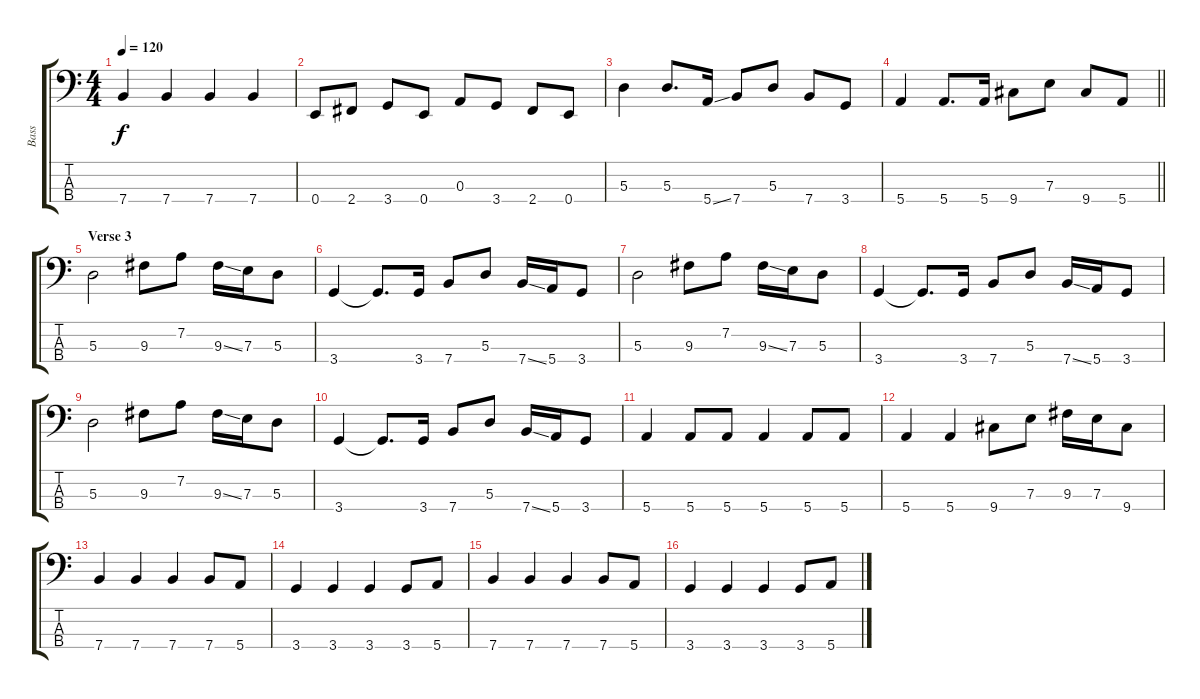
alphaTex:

\track ("Bass" "Bass") {instrument fretlessbass}
\staff {score tabs}
\tuning (G2 D2 A1 E1) {hide}
\ts (4 4)
\tempo 120
\clef f4
\ks c
7.4.4{dy f} 7.4.4 7.4.4 7.4.4 |
0.4.8 2.4.8 3.4.8 0.4.8 0.3.8 3.4.8 2.4.8 0.4.8 |
5.3.4 5.3.8{d} 5.4{ss}.16 7.4.8 5.3.8 7.4.8 3.4.8 |
\barLineRight lightlight
5.4.4 5.4.8{d} 5.4.16 9.4.8 7.3.8 9.4.8 5.4.8 |
\section ("" "Verse 3")
5.3.2 9.3.8 7.2.8 9.3{ss}.16 7.3.16 5.3.8 |
3.4.4 3.4{t}.8{d} 3.4.16 7.4.8 5.3.8 7.4{ss}.16 5.4.16 3.4.8 |
5.3.2 9.3.8 7.2.8 9.3{ss}.16 7.3.16 5.3.8 |
3.4.4 3.4{t}.8{d} 3.4.16 7.4.8 5.3.8 7.4{ss}.16 5.4.16 3.4.8 |
5.3.2 9.3.8 7.2.8 9.3{ss}.16 7.3.16 5.3.8 |
3.4.4 3.4{t}.8{d} 3.4.16 7.4.8 5.3.8 7.4{ss}.16 5.4.16 3.4.8 |
5.4.4 5.4.8 5.4.8 5.4.4 5.4.8 5.4.8 |
5.4.4 5.4.4 9.4.8 7.3.8 9.3.16 7.3.16 9.4.8 |
7.4.4 7.4.4 7.4.4 7.4.8 5.4.8 |
3.4.4 3.4.4 3.4.4 3.4.8 5.4.8 |
7.4.4 7.4.4 7.4.4 7.4.8 5.4.8 |
3.4.4 3.4.4 3.4.4 3.4.8 5.4.8
